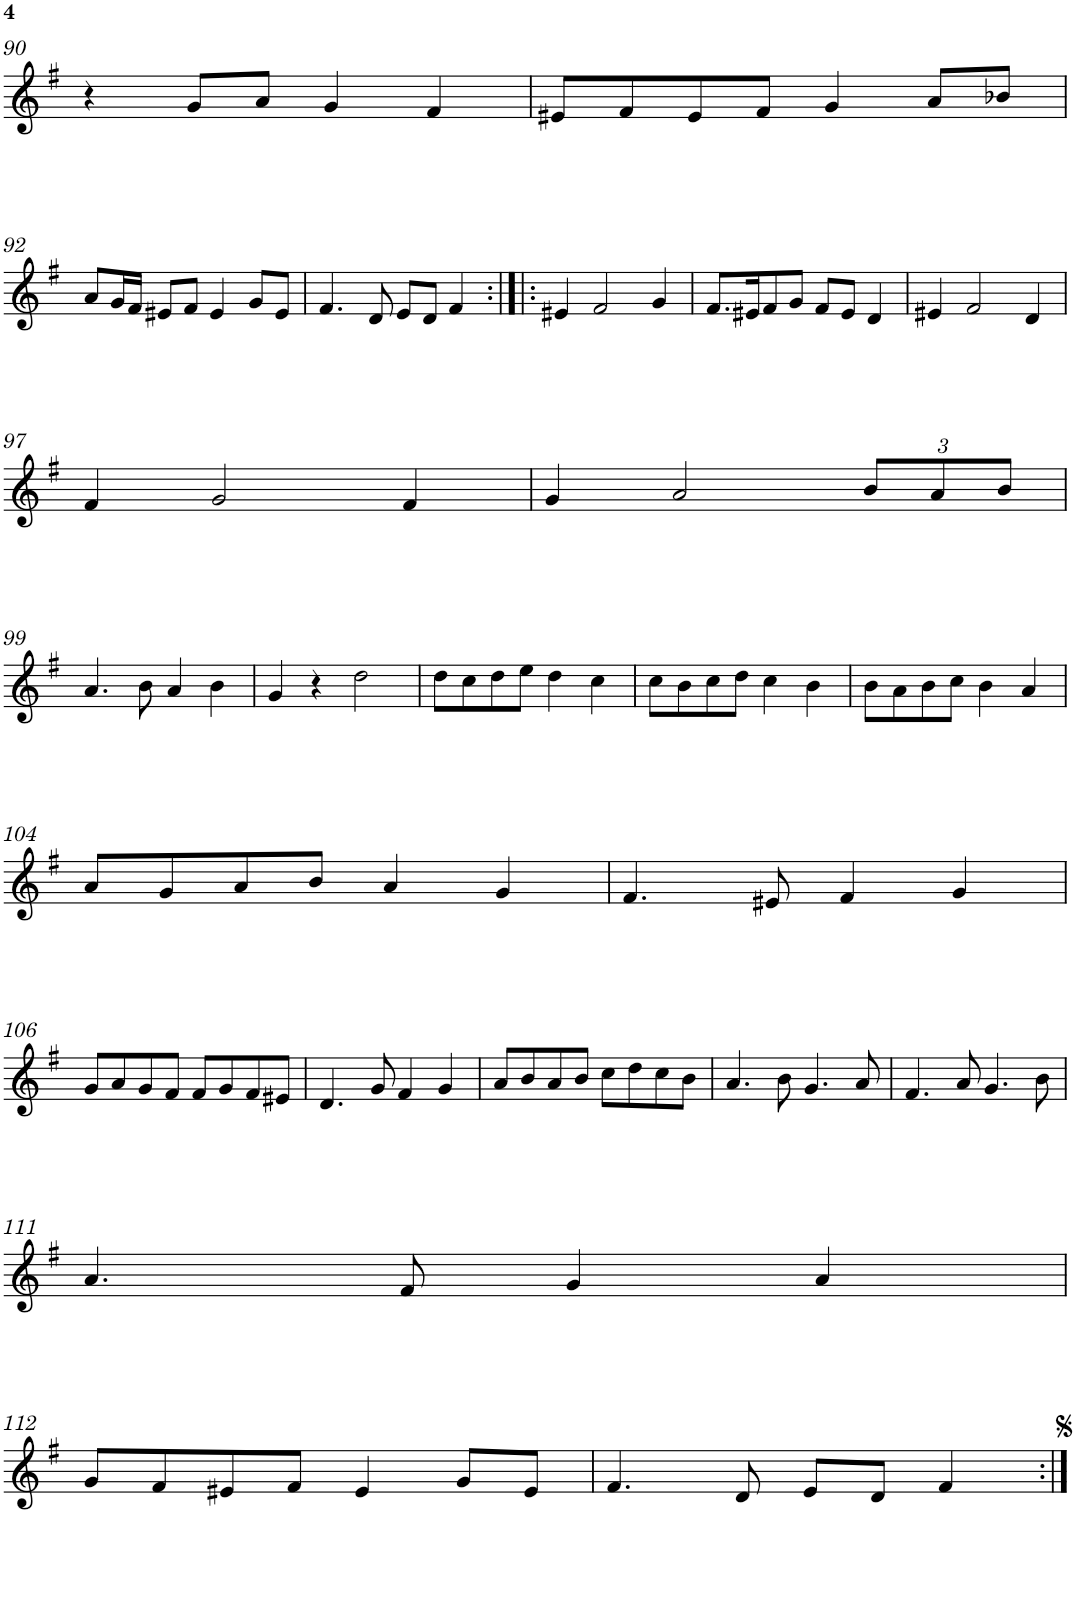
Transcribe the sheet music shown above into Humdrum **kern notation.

**kern
*part1
*staff1
*I"Piano
*I'Pno.
!!LO:PB:g=z
*clefG2
*k[f#]
*M4/4
*met(c)
=90
4r
8g/L
8a/J
4g/
4f#/
=91
8e#X/L
8f#/
8e#/
8f#/J
4g/
8a/L
8b-X/J
!!LO:LB:g=z
=92
8a/L
16g/L
16f#/JJ
8e#X/L
8f#/J
4e#/
8g/L
8e#/J
=93
4.f#/
8d/
8e/L
8d/J
4f#/
=94:|!|:
4e#X/
2f#/
4g/
=95
8.f#/L
16e#X/K
8f#/
8g/J
8f#/L
8e#/J
4d/
=96
4e#X/
2f#/
4d/
!!LO:LB:g=z
=97
4f#/
2g/
4f#/
=98
4g/
2a/
*Xbrackettup
12b/L
12a/
12b/J
!!LO:LB:g=z
=99
4.a/
8b\
4a/
4b\
=100
4g/
4r
2dd\
=101
8dd\L
8cc\
8dd\
8ee\J
4dd\
4cc\
=102
8cc\L
8b\
8cc\
8dd\J
4cc\
4b\
=103
8b\L
8a\
8b\
8cc\J
4b\
4a/
!!LO:LB:g=z
=104
8a/L
8g/
8a/
8b/J
4a/
4g/
=105
4.f#/
8e#X/
4f#/
4g/
!!LO:LB:g=z
=106
8g/L
8a/
8g/
8f#/J
8f#/L
8g/
8f#/
8e#X/J
=107
4.d/
8g/
4f#/
4g/
=108
8a/L
8b/
8a/
8b/J
8cc\L
8dd\
8cc\
8b\J
=109
4.a/
8b\
4.g/
8a/
=110
4.f#/
8a/
4.g/
8b\
!!LO:LB:g=z
=111
4.a/
8f#/
4g/
4a/
!!LO:LB:g=z
=112
8g/L
8f#/
8e#X/
8f#/J
4e#/
8g/L
8e#/J
=113
4.f#/
8d/
8e/L
8d/J
4f#/
=:|!
*-
